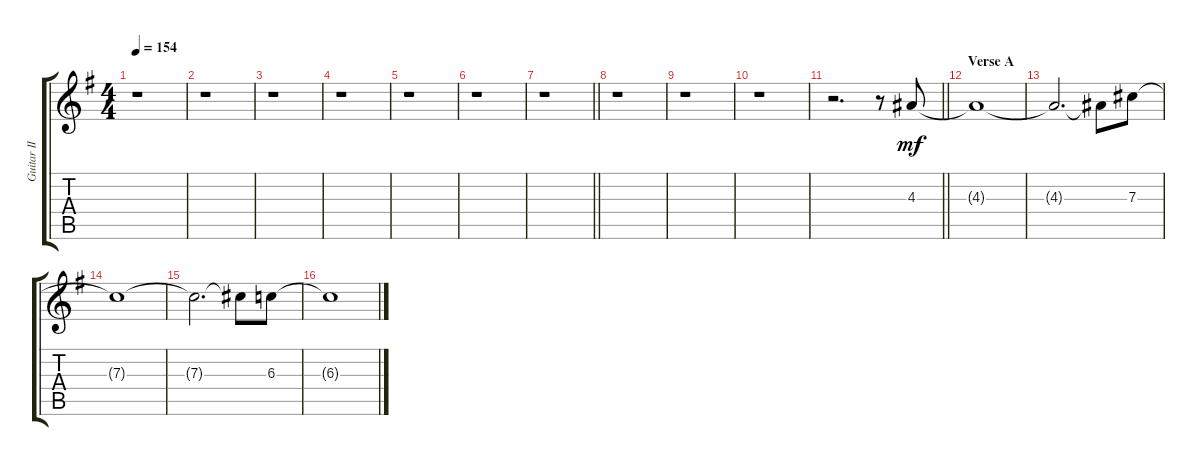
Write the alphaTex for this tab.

\track ("Guitar II" "Guitar II") {instrument distortionguitar}
\staff {score tabs}
\tuning (Eb4 Bb3 Gb3 Db3 Ab2 Eb2) {hide}
\ts (4 4)
\tempo 154
\clef g2
\ks eminor
r.1{dy mf} |
r.1 |
r.1 |
r.1 |
r.1 |
r.1 |
\barLineRight lightlight
r.1 |
\section ("" "")
r.1 |
r.1 |
r.1 |
\barLineRight lightlight
r.2{d} r.8 4.3.8 |
\section ("" "Verse A")
4.3{t}.1 |
4.3{t}.2{d} 4.3{t}.8 7.3.8 |
7.3{t}.1 |
7.3{t}.2{d} 7.3{t}.8 6.3.8 |
6.3{t}.1
